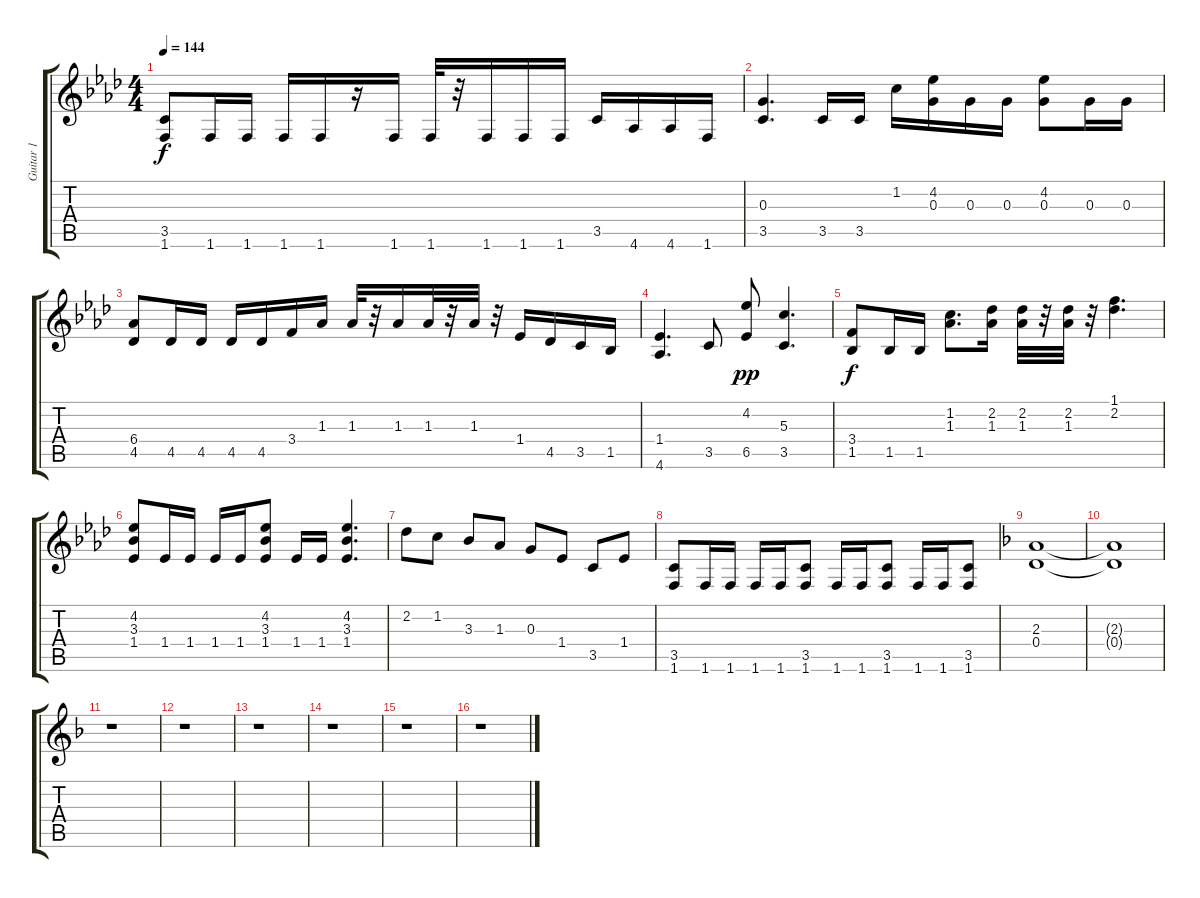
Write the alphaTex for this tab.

\track ("Guitar 1" "Guitar 1") {instrument overdrivenguitar}
\staff {score tabs}
\tuning (E4 B3 G3 D3 A2 E2) {hide}
\ts (4 4)
\tempo 144
\clef g2
\ks ab
(3.5 1.6).8{dy f} 1.6.16 1.6.16 1.6.16 1.6.16 r.16 1.6.16 1.6.32 r.32 1.6.16 1.6.16 1.6.16 3.5.16 4.6.16 4.6.16 1.6.16 |
(0.3 3.5).4{d} 3.5.16 3.5.16 1.2.16 (4.2 0.3).16 0.3.16 0.3.16 (4.2 0.3).8 0.3.16 0.3.16 |
(6.4 4.5).8 4.5.16 4.5.16 4.5.16 4.5.16 3.4.16 1.3.16 1.3.32 r.32 1.3.16 1.3.32 r.32 1.3.32 r.32 1.4.16 4.5.16 3.5.16 1.5.16 |
(1.4 4.6).4{d} 3.5.8 (4.2 6.5).8{dy pp} (5.3 3.5).4{d} |
(3.4 1.5).8{dy f} 1.5.16 1.5.16 (1.2 1.3).8{d} (2.2 1.3).16 (2.2 1.3).32 r.32 (2.2 1.3).32 r.32 (1.1 2.2).4{d} |
(4.2 3.3 1.4).8 1.4.16 1.4.16 1.4.16 1.4.16 (4.2 3.3 1.4).8 1.4.16 1.4.16 (4.2 3.3 1.4).4{d} |
2.2.8 1.2.8 3.3.8 1.3.8 0.3.8 1.4.8 3.5.8 1.4.8 |
(3.5 1.6).8 1.6.16 1.6.16 1.6.16 1.6.16 (3.5 1.6).8 1.6.16 1.6.16 (3.5 1.6).8 1.6.16 1.6.16 (3.5 1.6).8 |
\ks f
(2.3 0.4).1 |
(2.3{t} 0.4{t}).1 |
r.1 |
r.1 |
r.1 |
r.1 |
r.1 |
r.1
